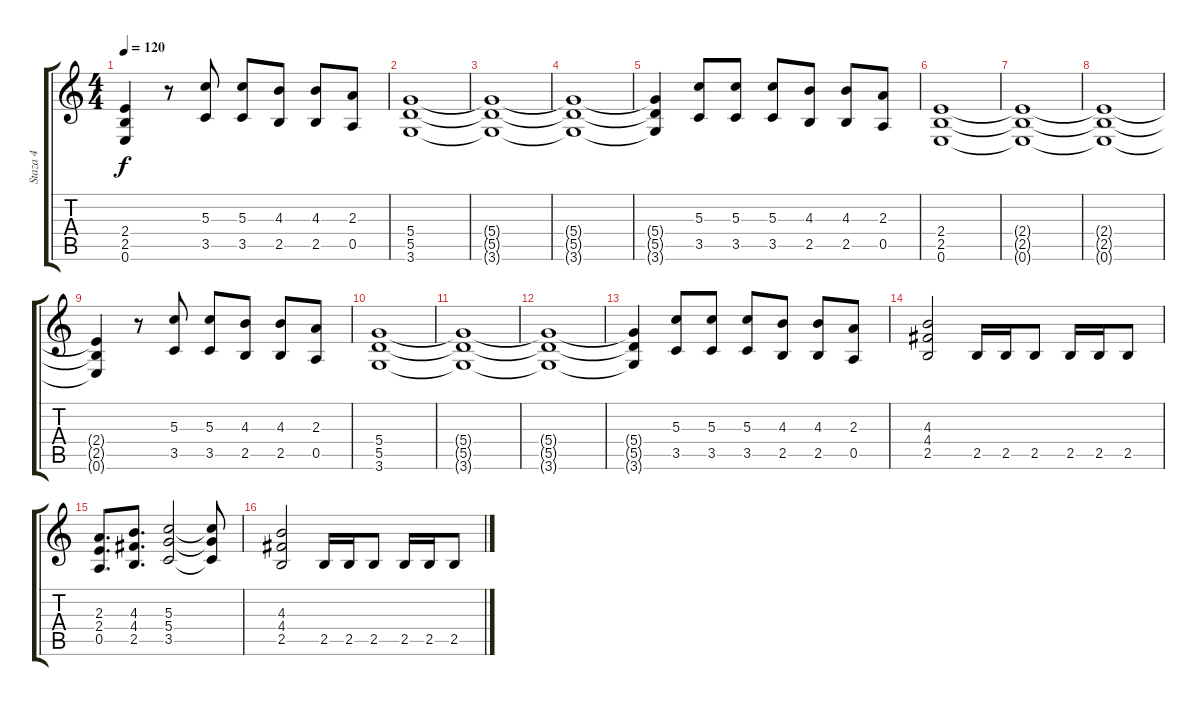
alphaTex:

\track ("Staza 4" "Staza 4") {instrument distortionguitar}
\staff {score tabs}
\tuning (E4 B3 G3 D3 A2 E2) {hide}
\ts (4 4)
\tempo 120
\clef g2
\ks c
(2.4{t} 2.5{t} 0.6{t}).4{dy f} r.8 (5.3 3.5).8 (5.3 3.5).8 (4.3 2.5).8 (4.3 2.5).8 (2.3 0.5).8 |
(5.4 5.5 3.6).1 |
(5.4{t} 5.5{t} 3.6{t}).1 |
(5.4{t} 5.5{t} 3.6{t}).1 |
(5.4{t} 5.5{t} 3.6{t}).4 (5.3 3.5).8 (5.3 3.5).8 (5.3 3.5).8 (4.3 2.5).8 (4.3 2.5).8 (2.3 0.5).8 |
(2.4 2.5 0.6).1 |
(2.4{t} 2.5{t} 0.6{t}).1 |
(2.4{t} 2.5{t} 0.6{t}).1 |
(2.4{t} 2.5{t} 0.6{t}).4 r.8 (5.3 3.5).8 (5.3 3.5).8 (4.3 2.5).8 (4.3 2.5).8 (2.3 0.5).8 |
(5.4 5.5 3.6).1 |
(5.4{t} 5.5{t} 3.6{t}).1 |
(5.4{t} 5.5{t} 3.6{t}).1 |
(5.4{t} 5.5{t} 3.6{t}).4 (5.3 3.5).8 (5.3 3.5).8 (5.3 3.5).8 (4.3 2.5).8 (4.3 2.5).8 (2.3 0.5).8 |
(4.3 4.4 2.5).2 2.5.16 2.5.16 2.5.8 2.5.16 2.5.16 2.5.8 |
(2.3 2.4 0.5).8{d} (4.3 4.4 2.5).8{d} (5.3 5.4 3.5).2 (5.3{t} 5.4{t} 3.5{t}).8 |
(4.3 4.4 2.5).2 2.5.16 2.5.16 2.5.8 2.5.16 2.5.16 2.5.8
